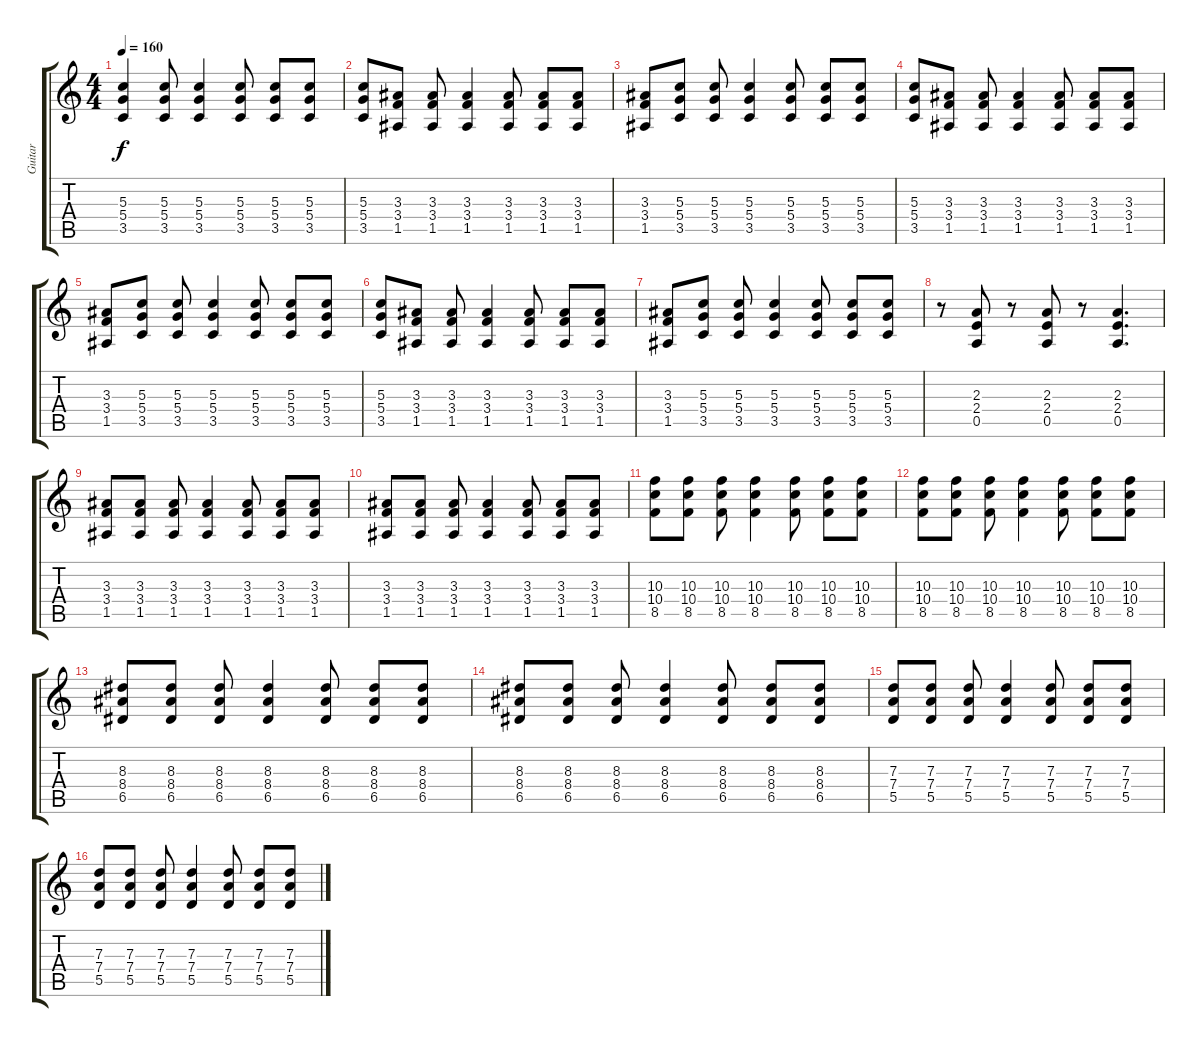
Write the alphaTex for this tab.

\track ("Guitar" "Guitar") {instrument distortionguitar}
\staff {score tabs}
\tuning (E4 B3 G3 D3 A2 E2) {hide}
\ts (4 4)
\tempo 160
\clef g2
\ks c
(5.3 5.4 3.5).4{dy f} (5.3 5.4 3.5).8 (5.3 5.4 3.5).4 (5.3 5.4 3.5).8 (5.3 5.4 3.5).8 (5.3 5.4 3.5).8 |
(5.3 5.4 3.5).8 (3.3 3.4 1.5).8 (3.3 3.4 1.5).8 (3.3 3.4 1.5).4 (3.3 3.4 1.5).8 (3.3 3.4 1.5).8 (3.3 3.4 1.5).8 |
(3.3 3.4 1.5).8 (5.3 5.4 3.5).8 (5.3 5.4 3.5).8 (5.3 5.4 3.5).4 (5.3 5.4 3.5).8 (5.3 5.4 3.5).8 (5.3 5.4 3.5).8 |
(5.3 5.4 3.5).8 (3.3 3.4 1.5).8 (3.3 3.4 1.5).8 (3.3 3.4 1.5).4 (3.3 3.4 1.5).8 (3.3 3.4 1.5).8 (3.3 3.4 1.5).8 |
(3.3 3.4 1.5).8 (5.3 5.4 3.5).8 (5.3 5.4 3.5).8 (5.3 5.4 3.5).4 (5.3 5.4 3.5).8 (5.3 5.4 3.5).8 (5.3 5.4 3.5).8 |
(5.3 5.4 3.5).8 (3.3 3.4 1.5).8 (3.3 3.4 1.5).8 (3.3 3.4 1.5).4 (3.3 3.4 1.5).8 (3.3 3.4 1.5).8 (3.3 3.4 1.5).8 |
(3.3 3.4 1.5).8 (5.3 5.4 3.5).8 (5.3 5.4 3.5).8 (5.3 5.4 3.5).4 (5.3 5.4 3.5).8 (5.3 5.4 3.5).8 (5.3 5.4 3.5).8 |
r.8 (2.3 2.4 0.5).8 r.8 (2.3 2.4 0.5).8 r.8 (2.3 2.4 0.5).4{d} |
(3.3 3.4 1.5).8 (3.3 3.4 1.5).8 (3.3 3.4 1.5).8 (3.3 3.4 1.5).4 (3.3 3.4 1.5).8 (3.3 3.4 1.5).8 (3.3 3.4 1.5).8 |
(3.3 3.4 1.5).8 (3.3 3.4 1.5).8 (3.3 3.4 1.5).8 (3.3 3.4 1.5).4 (3.3 3.4 1.5).8 (3.3 3.4 1.5).8 (3.3 3.4 1.5).8 |
(10.3 10.4 8.5).8 (10.3 10.4 8.5).8 (10.3 10.4 8.5).8 (10.3 10.4 8.5).4 (10.3 10.4 8.5).8 (10.3 10.4 8.5).8 (10.3 10.4 8.5).8 |
(10.3 10.4 8.5).8 (10.3 10.4 8.5).8 (10.3 10.4 8.5).8 (10.3 10.4 8.5).4 (10.3 10.4 8.5).8 (10.3 10.4 8.5).8 (10.3 10.4 8.5).8 |
(8.3 8.4 6.5).8 (8.3 8.4 6.5).8 (8.3 8.4 6.5).8 (8.3 8.4 6.5).4 (8.3 8.4 6.5).8 (8.3 8.4 6.5).8 (8.3 8.4 6.5).8 |
(8.3 8.4 6.5).8 (8.3 8.4 6.5).8 (8.3 8.4 6.5).8 (8.3 8.4 6.5).4 (8.3 8.4 6.5).8 (8.3 8.4 6.5).8 (8.3 8.4 6.5).8 |
(7.3 7.4 5.5).8 (7.3 7.4 5.5).8 (7.3 7.4 5.5).8 (7.3 7.4 5.5).4 (7.3 7.4 5.5).8 (7.3 7.4 5.5).8 (7.3 7.4 5.5).8 |
(7.3 7.4 5.5).8 (7.3 7.4 5.5).8 (7.3 7.4 5.5).8 (7.3 7.4 5.5).4 (7.3 7.4 5.5).8 (7.3 7.4 5.5).8 (7.3 7.4 5.5).8
